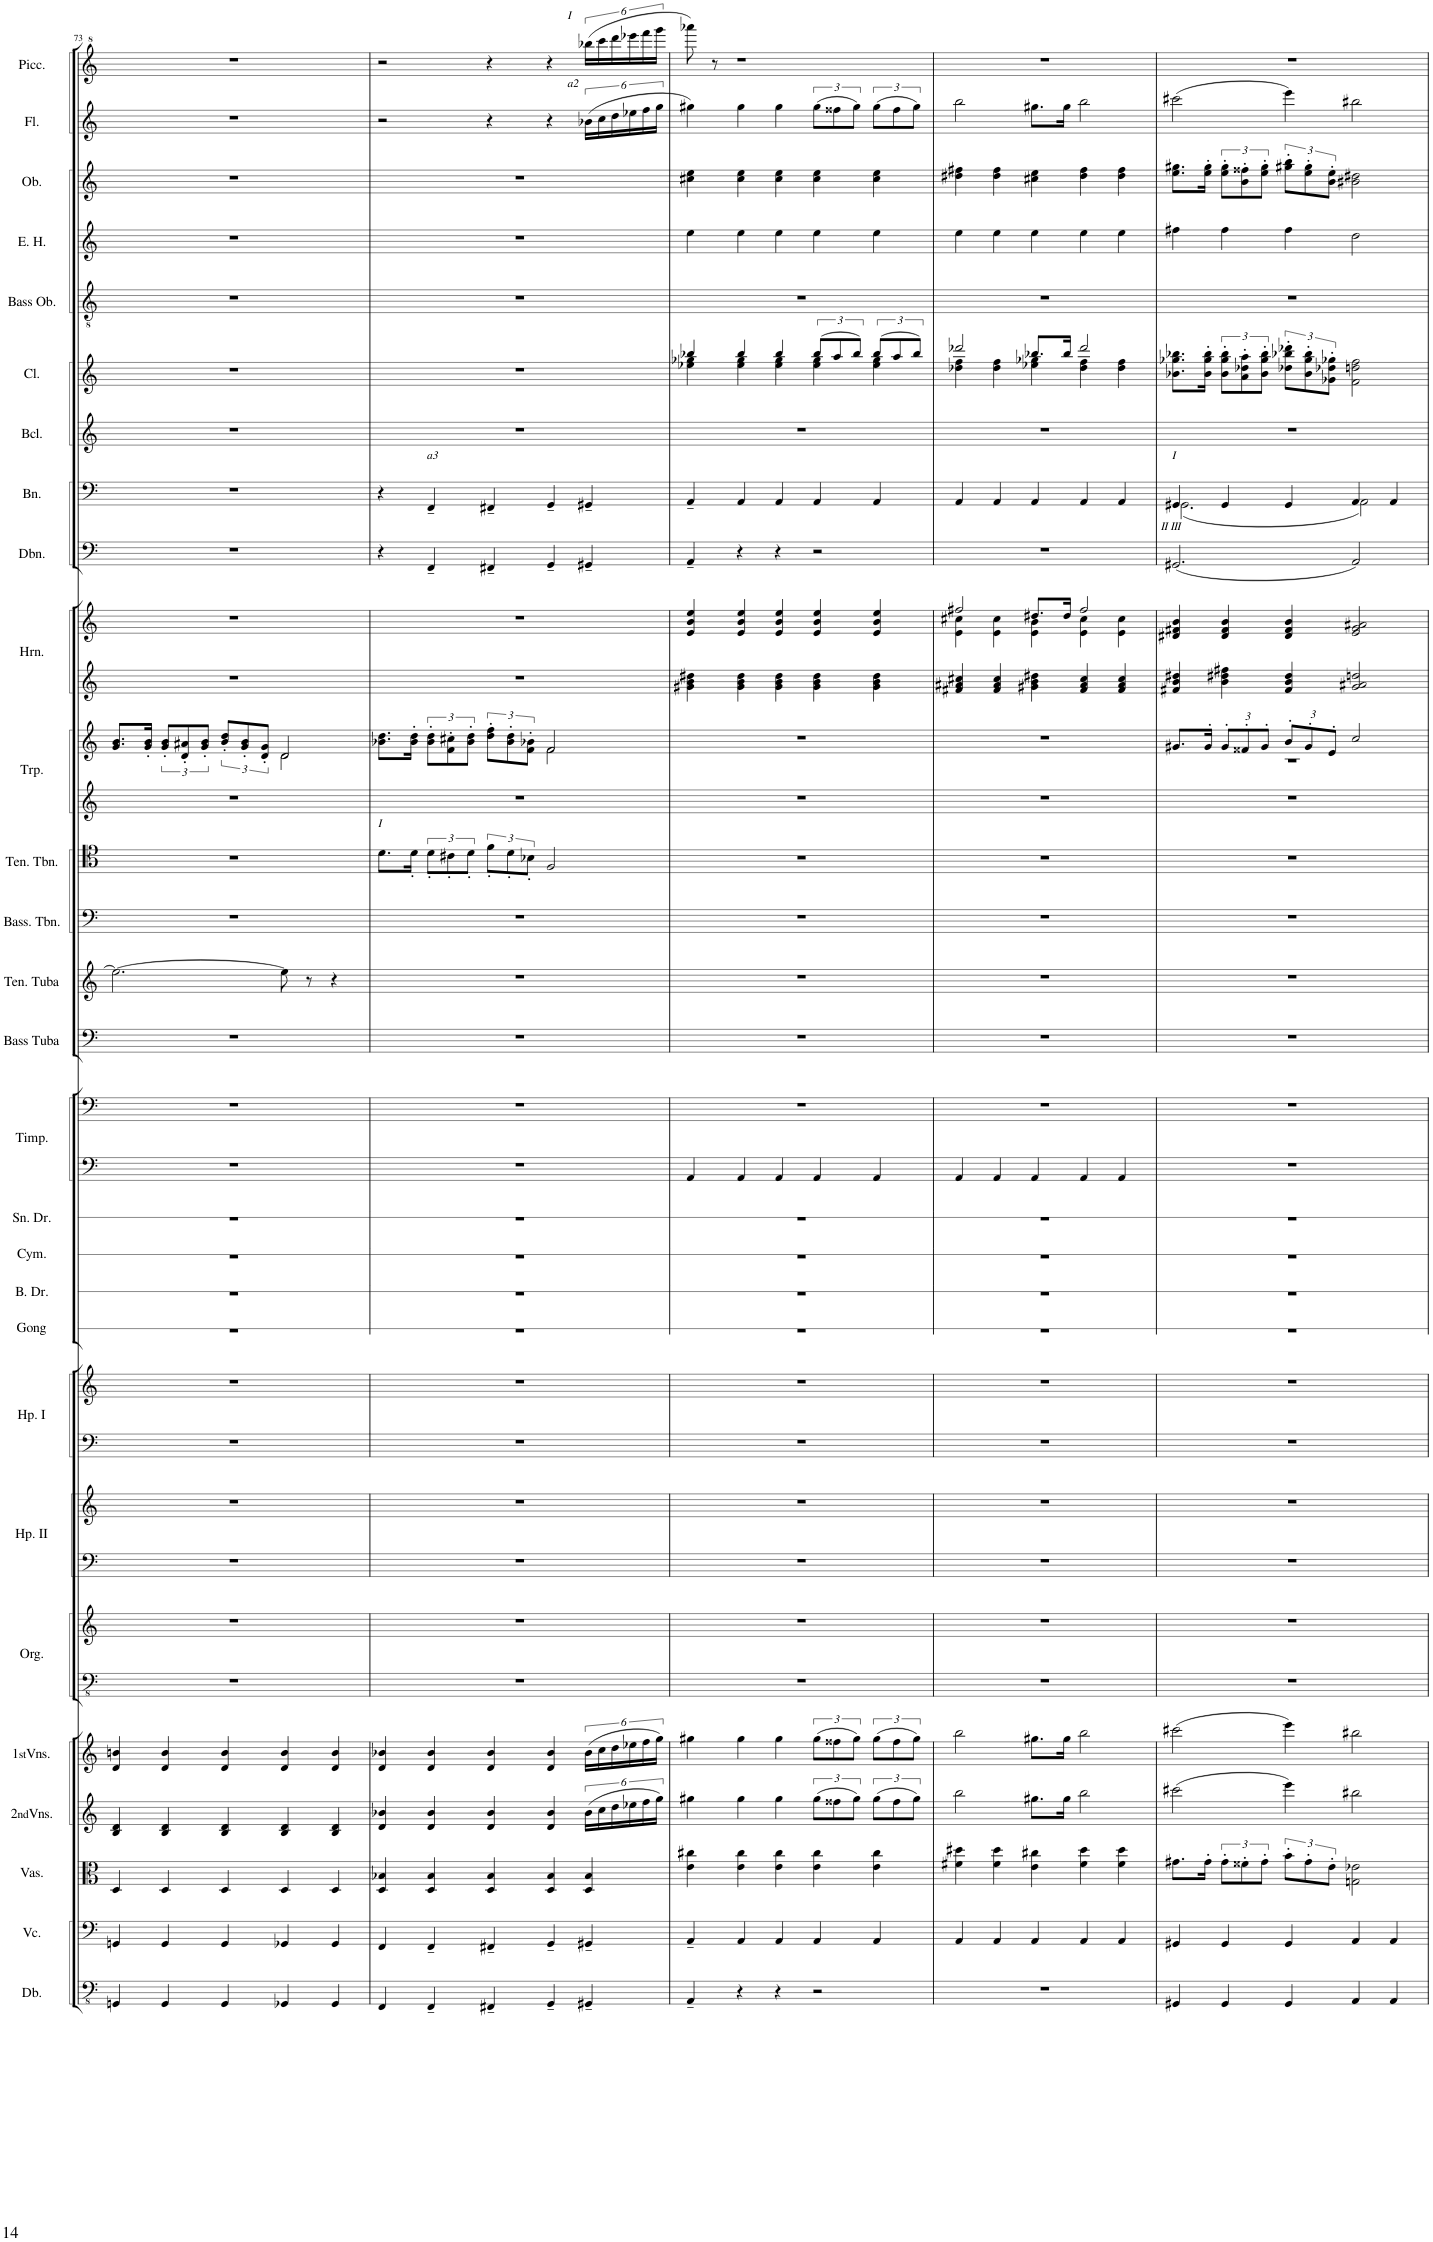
**kern	**kern	**kern	**kern	**kern	**kern	**kern	**kern	**kern	**kern	**kern	**kern	**kern	**kern	**kern	**kern	**kern	**kern	**kern	**kern	**kern	**kern	**kern	**kern	**kern	**kern	**kern	**kern	**kern	**kern	**kern	**kern	**kern	**kern
*part34	*part33	*part32	*part31	*part30	*part29	*part28	*part27	*part26	*part25	*part24	*part23	*part22	*part21	*part20	*part19	*part18	*part17	*part16	*part15	*part14	*part13	*part12	*part11	*part10	*part9	*part8	*part7	*part6	*part5	*part4	*part3	*part2	*part1
*staff34	*staff33	*staff32	*staff31	*staff30	*staff29	*staff28	*staff27	*staff26	*staff25	*staff24	*staff23	*staff22	*staff21	*staff20	*staff19	*staff18	*staff17	*staff16	*staff15	*staff14	*staff13	*staff12	*staff11	*staff10	*staff9	*staff8	*staff7	*staff6	*staff5	*staff4	*staff3	*staff2	*staff1
*I"Doublebasses	*I"Violoncellos	*I"Violas	*I"2ndViolins	*I"1stViolins	*I"Organ	*I"Organ	*I"Harp II	*I"Harp II	*I"Harp I	*I"Harp I	*I"Gong	*I"Bass Drum	*I"Cymbal	*I"Side Drum	*I"6 Timpani (two players)	*I"6 Timpani (two players)	*I"Bass Tuba	*I"Tenor Tuba in Bb	*I"Bass Trombone	*I"2 Tenor Trombones	*I"4 Trumpets in C	*I"4 Trumpets in C	*I"6 Horns in F	*I"6 Horns in F	*I"Double Bassoon	*I"3 Bassoons	*I"Bass Clarinet in Bb	*I"3 Clarinets in Bb	*I"Bass Oboe	*I"English Horn	*I"2 Oboes	*I"2 Flutes	*I"2 Piccolos
*I'Db.	*I'Vc.	*I'Vas.	*I'2ndVns.	*I'1stVns.	*I'Org.	*I'Org.	*I'Hp. II	*I'Hp. II	*I'Hp. I	*I'Hp. I	*I'Gong	*I'B. Dr.	*I'Cym.	*	*I'Timp.	*I'Timp.	*I'Bass Tuba	*I'Ten. Tuba	*I'Bass. Tbn.	*I'Ten. Tbn.	*I'Trp.	*I'Trp.	*I'Hrn.	*I'Hrn.	*I'Dbn.	*I'Bn.	*I'Bcl.	*I'Cl.	*I'Bass Ob.	*I'E. H.	*I'Ob.	*I'Fl.	*I'Picc.
!!LO:PB:g=z
*clefFv4	*clefF4	*clefC3	*clefG2	*clefG2	*clefFv4	*clefG2	*clefF4	*clefG2	*clefF4	*clefG2	*clefX	*clefX	*clefX	*clefX	*clefF4	*clefF4	*clefF4	*clefG2	*clefF4	*clefC4	*clefG2	*clefG2	*clefG2	*clefG2	*clefF4	*clefF4	*clefG2	*clefG2	*clefGv2	*clefG2	*clefG2	*clefG2	*clefG^2
*Trd7c12	*	*	*	*	*	*	*	*	*	*	*	*	*	*	*	*	*	*Trd8c14	*	*	*	*	*Trd4c7	*Trd4c7	*Trd7c12	*	*Trd8c14	*Trd1c2	*	*Trd4c7	*	*	*Trd-7c-12
*k[]	*k[]	*k[]	*k[]	*k[]	*k[]	*k[]	*k[]	*k[]	*k[]	*k[]	*k[]	*k[]	*k[]	*k[]	*k[]	*k[]	*k[]	*k[]	*k[]	*k[]	*k[]	*k[]	*k[]	*k[]	*k[]	*k[]	*k[]	*k[]	*k[]	*k[]	*k[]	*k[]	*k[]
*M5/4	*M5/4	*M5/4	*M5/4	*M5/4	*M5/4	*M5/4	*M5/4	*M5/4	*M5/4	*M5/4	*M5/4	*M5/4	*M5/4	*M5/4	*M5/4	*M5/4	*M5/4	*M5/4	*M5/4	*M5/4	*M5/4	*M5/4	*M5/4	*M5/4	*M5/4	*M5/4	*M5/4	*M5/4	*M5/4	*M5/4	*M5/4	*M5/4	*M5/4
=73	=73	=73	=73	=73	=73	=73	=73	=73	=73	=73	=73	=73	=73	=73	=73	=73	=73	=73	=73	=73	=73	=73	=73	=73	=73	=73	=73	=73	=73	=73	=73	=73	=73
*	*	*	*	*	*	*	*	*	*	*	*	*	*	*	*	*	*	*	*	*	*	*^	*	*	*	*	*	*	*	*	*	*	*
4GGGn/	4GGn/	4D'/	4B/' 4d/'	4d/' 4bn/'	4%5r	4%5r	4%5r	4%5r	4%5r	4%5r	4%5r	4%5r	4%5r	4%5r	4%5r	4%5r	4%5r	2.ee\_	4%5r	4%5r	4%5r	8.g/ 8.b/L	2.ryy	4%5r	4%5r	4%5r	4%5r	4%5r	4%5r	4%5r	4%5r	4%5r	4%5r	4%5r
.	.	.	.	.	.	.	.	.	.	.	.	.	.	.	.	.	.	.	.	.	.	16g/'< 16b/'<Jk	.	.	.	.	.	.	.	.	.	.	.	.
4GGG/	4GG/	4D'/	4B/' 4d/'	4d/' 4b/'	.	.	.	.	.	.	.	.	.	.	.	.	.	.	.	.	.	12g/'< 12b/'<L	.	.	.	.	.	.	.	.	.	.	.	.
.	.	.	.	.	.	.	.	.	.	.	.	.	.	.	.	.	.	.	.	.	.	12d/'< 12a#X/'<	.	.	.	.	.	.	.	.	.	.	.	.
.	.	.	.	.	.	.	.	.	.	.	.	.	.	.	.	.	.	.	.	.	.	12g/'< 12b/'<J	.	.	.	.	.	.	.	.	.	.	.	.
4GGG/	4GG/	4D'/	4B/' 4d/'	4d/' 4b/'	.	.	.	.	.	.	.	.	.	.	.	.	.	.	.	.	.	12b/'< 12dd/'<L	.	.	.	.	.	.	.	.	.	.	.	.
.	.	.	.	.	.	.	.	.	.	.	.	.	.	.	.	.	.	.	.	.	.	12g/'< 12b/'<	.	.	.	.	.	.	.	.	.	.	.	.
.	.	.	.	.	.	.	.	.	.	.	.	.	.	.	.	.	.	.	.	.	.	12d/'< 12g/'<J	.	.	.	.	.	.	.	.	.	.	.	.
4GGG-X/	4GG-X/	4D'/	4B/' 4d/'	4d/' 4b/'	.	.	.	.	.	.	.	.	.	.	.	.	.	8ee\]	.	.	.	2d/	2d\	.	.	.	.	.	.	.	.	.	.	.
.	.	.	.	.	.	.	.	.	.	.	.	.	.	.	.	.	.	8r	.	.	.	.	.	.	.	.	.	.	.	.	.	.	.	.
4GGG-/	4GG-/	4D'/	4B/' 4d/'	4d/' 4b/'	.	.	.	.	.	.	.	.	.	.	.	.	.	4r	.	.	.	.	.	.	.	.	.	.	.	.	.	.	.	.
=74	=74	=74	=74	=74	=74	=74	=74	=74	=74	=74	=74	=74	=74	=74	=74	=74	=74	=74	=74	=74	=74	=74	=74	=74	=74	=74	=74	=74	=74	=74	=74	=74	=74	=74
!	!	!	!	!	!	!	!	!	!	!	!	!	!	!	!	!	!	!	!	!LO:TX:a:i:t=I	!	!	!	!	!	!	!	!	!	!	!	!	!	!
4FFF/	4FF/	4D/' 4B-X/'	4d/' 4b-X/'	4d/' 4b-X/'	4%5r	4%5r	4%5r	4%5r	4%5r	4%5r	4%5r	4%5r	4%5r	4%5r	4%5r	4%5r	4%5r	4%5r	4%5r	8.d\L	4%5r	8.b-X\ 8.dd\L	2.ryy	4%5r	4%5r	4r	4r	4%5r	4%5r	4%5r	4%5r	4%5r	2r	2r
.	.	.	.	.	.	.	.	.	.	.	.	.	.	.	.	.	.	.	.	16d'<\Jk	.	16b-\'> 16dd\'>Jk	.	.	.	.	.	.	.	.	.	.	.	.
!	!	!	!	!	!	!	!	!	!	!	!	!	!	!	!	!	!	!	!	!	!	!	!	!	!	!	!LO:TX:a:i:t=a3	!	!	!	!	!	!	!
4FFF~/	4FF~/	4D/' 4B-/'	4d/' 4b-/'	4d/' 4b-/'	.	.	.	.	.	.	.	.	.	.	.	.	.	.	.	12d'<\L	.	12b-\'> 12dd\'>L	.	.	.	4FF~/	4FF~/	.	.	.	.	.	.	.
.	.	.	.	.	.	.	.	.	.	.	.	.	.	.	.	.	.	.	.	12c#X'<\	.	12f\'> 12cc#X\'>	.	.	.	.	.	.	.	.	.	.	.	.
.	.	.	.	.	.	.	.	.	.	.	.	.	.	.	.	.	.	.	.	12d'<\J	.	12b-\'> 12dd\'>J	.	.	.	.	.	.	.	.	.	.	.	.
4FFF#X~/	4FF#X~/	4D/' 4B-/'	4d/' 4b-/'	4d/' 4b-/'	.	.	.	.	.	.	.	.	.	.	.	.	.	.	.	12f'<\L	.	12dd\'> 12ff\'>L	.	.	.	4FF#X~/	4FF#X~/	.	.	.	.	.	4r	4r
.	.	.	.	.	.	.	.	.	.	.	.	.	.	.	.	.	.	.	.	12d'<\	.	12b-\'> 12dd\'>	.	.	.	.	.	.	.	.	.	.	.	.
.	.	.	.	.	.	.	.	.	.	.	.	.	.	.	.	.	.	.	.	12B-X'<\J	.	12f\'> 12b-X\'>J	.	.	.	.	.	.	.	.	.	.	.	.
4GGG~/	4GG~/	4D/' 4B-/'	4d/' 4b-/'	4d/' 4b-/'	.	.	.	.	.	.	.	.	.	.	.	.	.	.	.	2F/	.	2f/	2f\	.	.	4GG~/	4GG~/	.	.	.	.	.	4r	4r
!	!	!	!	!	!	!	!	!	!	!	!	!	!	!	!	!	!	!	!	!	!	!	!	!	!	!	!	!	!	!	!	!	!	!LO:TX:a:i:t=I
!	!	!	!	!	!	!	!	!	!	!	!	!	!	!	!	!	!	!	!	!	!	!	!	!	!	!	!	!	!	!	!	!	!LO:TX:a:i:t=a2	!
4GGG#X~/	4GG#X~/	4D/' 4B-/'	(24b-\LL	(24b-\LL	.	.	.	.	.	.	.	.	.	.	.	.	.	.	.	.	.	.	.	.	.	4GG#X~/	4GG#X~/	.	.	.	.	.	(24b-X\LL	(24bbb-X\LL
.	.	.	24cc\	24cc\	.	.	.	.	.	.	.	.	.	.	.	.	.	.	.	.	.	.	.	.	.	.	.	.	.	.	.	.	24cc\	24cccc\
.	.	.	24dd\	24dd\	.	.	.	.	.	.	.	.	.	.	.	.	.	.	.	.	.	.	.	.	.	.	.	.	.	.	.	.	24dd\	24dddd\
.	.	.	24ee-X\	24ee-X\	.	.	.	.	.	.	.	.	.	.	.	.	.	.	.	.	.	.	.	.	.	.	.	.	.	.	.	.	24ee-X\	24eeee-X\
.	.	.	24ff\	24ff\	.	.	.	.	.	.	.	.	.	.	.	.	.	.	.	.	.	.	.	.	.	.	.	.	.	.	.	.	24ff\	24ffff\
.	.	.	24gg\JJ)	24gg\JJ)	.	.	.	.	.	.	.	.	.	.	.	.	.	.	.	.	.	.	.	.	.	.	.	.	.	.	.	.	24gg\JJ	24gggg\JJ
*	*	*	*	*	*	*	*	*	*	*	*	*	*	*	*	*	*	*	*	*	*	*v	*v	*	*	*	*	*	*	*	*	*	*	*
=75	=75	=75	=75	=75	=75	=75	=75	=75	=75	=75	=75	=75	=75	=75	=75	=75	=75	=75	=75	=75	=75	=75	=75	=75	=75	=75	=75	=75	=75	=75	=75	=75	=75
*	*	*	*	*	*	*	*	*	*	*	*	*	*	*	*	*	*	*	*	*	*	*	*	*	*	*	*	*^	*	*	*	*	*
4AAA~/	4AA~/	4e\' 4cc#X\'	4gg#X\	4gg#X\	4%5r	4%5r	4%5r	4%5r	4%5r	4%5r	4%5r	4%5r	4%5r	4%5r	4AA/	4%5r	4%5r	4%5r	4%5r	4%5r	4%5r	4%5r	4g#X\ 4b\ 4dd#X\	4e/ 4b/ 4ee/	4AA~/	4AA~/	4%5r	4bb-X/	4ee-X\ 4gg-X\	4%5r	4ee\	4cc#X\ 4ee\	4gg#X\)	8aaaa-X\)
.	.	.	.	.	.	.	.	.	.	.	.	.	.	.	.	.	.	.	.	.	.	.	.	.	.	.	.	.	.	.	.	.	.	8r
4r	4AA/	4e\' 4cc#\'	4gg#\	4gg#\	.	.	.	.	.	.	.	.	.	.	4AA/	.	.	.	.	.	.	.	4g#\ 4b\ 4dd#\	4e/ 4b/ 4ee/	4r	4AA/	.	4bb-/	4ee-\ 4gg-\	.	4ee\	4cc#\ 4ee\	4gg#\	1r
4r	4AA/	4e\' 4cc#\'	4gg#\	4gg#\	.	.	.	.	.	.	.	.	.	.	4AA/	.	.	.	.	.	.	.	4g#\ 4b\ 4dd#\	4e/ 4b/ 4ee/	4r	4AA/	.	4bb-/	4ee-\ 4gg-\	.	4ee\	4cc#\ 4ee\	4gg#\	.
2r	4AA/	4e\' 4cc#\'	(12gg#\L	(12gg#\L	.	.	.	.	.	.	.	.	.	.	4AA/	.	.	.	.	.	.	.	4g#\ 4b\ 4dd#\	4e/ 4b/ 4ee/	2r	4AA/	.	(12bb-/L	4ee-\ 4gg-\	.	4ee\	4cc#\ 4ee\	(12gg#\L	.
.	.	.	12ff##X\	12ff##X\	.	.	.	.	.	.	.	.	.	.	.	.	.	.	.	.	.	.	.	.	.	.	.	12aa/	.	.	.	.	12ff##X\	.
.	.	.	12gg#\J)	12gg#\J)	.	.	.	.	.	.	.	.	.	.	.	.	.	.	.	.	.	.	.	.	.	.	.	12bb-/J)	.	.	.	.	12gg#\J)	.
.	4AA/	4e\' 4cc#\'	(12gg#\L	(12gg#\L	.	.	.	.	.	.	.	.	.	.	4AA/	.	.	.	.	.	.	.	4g#\ 4b\ 4dd#\	4e/ 4b/ 4ee/	.	4AA/	.	(12bb-/L	4ee-\ 4gg-\	.	4ee\	4cc#\ 4ee\	(12gg#\L	.
.	.	.	12ff##\	12ff##\	.	.	.	.	.	.	.	.	.	.	.	.	.	.	.	.	.	.	.	.	.	.	.	12aa/	.	.	.	.	12ff##\	.
.	.	.	12gg#\J)	12gg#\J)	.	.	.	.	.	.	.	.	.	.	.	.	.	.	.	.	.	.	.	.	.	.	.	12bb-/J)	.	.	.	.	12gg#\J)	.
=76	=76	=76	=76	=76	=76	=76	=76	=76	=76	=76	=76	=76	=76	=76	=76	=76	=76	=76	=76	=76	=76	=76	=76	=76	=76	=76	=76	=76	=76	=76	=76	=76	=76	=76
*	*	*	*	*	*	*	*	*	*	*	*	*	*	*	*	*	*	*	*	*	*	*	*	*^	*	*	*	*	*	*	*	*	*	*
4%5r	4AA/	4f#X\' 4dd#X\'	2bb\	2bb\	4%5r	4%5r	4%5r	4%5r	4%5r	4%5r	4%5r	4%5r	4%5r	4%5r	4AA/	4%5r	4%5r	4%5r	4%5r	4%5r	4%5r	4%5r	4f#X/ 4a#X/ 4cc#X/	2ff#X/	4e\ 4cc#X\	4%5r	4AA/	4%5r	2ddd-X/	4dd-X\ 4ff\	4%5r	4ee\	4dd#X\ 4ff#X\	2bb\	4%5r
.	4AA/	4f#\' 4dd#\'	.	.	.	.	.	.	.	.	.	.	.	.	4AA/	.	.	.	.	.	.	.	4f#/ 4a#/ 4cc#/	.	4e\ 4cc#\	.	4AA/	.	.	4dd-\ 4ff\	.	4ee\	4dd#\ 4ff#\	.	.
.	4AA/	4e\' 4cc#X\'	8.gg#X\L	8.gg#X\L	.	.	.	.	.	.	.	.	.	.	4AA/	.	.	.	.	.	.	.	4g#X\ 4b\ 4dd#X\	8.dd#X/L	4e\ 4b\	.	4AA/	.	8.bb-X/L	4ee-X\ 4gg-X\	.	4ee\	4cc#X\ 4ee\	8.gg#X\L	.
.	.	.	16gg#\Jk	16gg#\Jk	.	.	.	.	.	.	.	.	.	.	.	.	.	.	.	.	.	.	.	16dd#/Jk	.	.	.	.	16bb-/Jk	.	.	.	.	16gg#\Jk	.
.	4AA/	4f#\' 4dd#\'	2bb\	2bb\	.	.	.	.	.	.	.	.	.	.	4AA/	.	.	.	.	.	.	.	4f#/ 4a#/ 4cc#/	2ff#/	4e\ 4cc#\	.	4AA/	.	2ddd-/	4dd-\ 4ff\	.	4ee\	4dd#\ 4ff#\	2bb\	.
.	4AA/	4f#\' 4dd#\'	.	.	.	.	.	.	.	.	.	.	.	.	4AA/	.	.	.	.	.	.	.	4f#/ 4a#/ 4cc#/	.	4e\ 4cc#\	.	4AA/	.	.	4dd-\ 4ff\	.	4ee\	4dd#\ 4ff#\	.	.
=77	=77	=77	=77	=77	=77	=77	=77	=77	=77	=77	=77	=77	=77	=77	=77	=77	=77	=77	=77	=77	=77	=77	=77	=77	=77	=77	=77	=77	=77	=77	=77	=77	=77	=77	=77
*	*	*	*	*	*	*	*	*	*	*	*	*	*	*	*	*	*	*	*	*	*	*^	*	*	*	*	*^	*	*	*	*	*	*	*	*
!	!	!	!	!	!	!	!	!	!	!	!	!	!	!	!	!	!	!	!	!	!	!	!	!	!	!	!	!LO:TX:b:i:t=II III	!	!	!	!	!	!	!	!	!
!	!	!	!	!	!	!	!	!	!	!	!	!	!	!	!	!	!	!	!	!	!	!	!	!	!	!	!	!LO:TX:a:i:t=I	!	!	!	!	!	!	!	!	!
*	*	*	*	*	*	*	*	*	*	*	*	*	*	*	*	*	*	*	*	*	*	*	*	*	*v	*v	*	*	*	*	*v	*v	*	*	*	*	*
4GGG#X/	4GG#X/	8.g#X\L	(2ccc#X\	(2ccc#X\	4%5r	4%5r	4%5r	4%5r	4%5r	4%5r	4%5r	4%5r	4%5r	4%5r	4%5r	4%5r	4%5r	4%5r	4%5r	4%5r	4%5r	8.g#X/L	4%5r	4f#X/ 4b/ 4dd#X/	4d#X/ 4f#X/ 4b/	(2.GG#X/	4GG#X/	(2.GG#\	4%5r	8.b-X\ 8.gg-X\ 8.bb-X\L	4%5r	4ff#X\	8.ee\ 8.gg#X\L	(2ccc#X\	4%5r
.	.	16g#'>\Jk	.	.	.	.	.	.	.	.	.	.	.	.	.	.	.	.	.	.	.	16g#'>/Jk	.	.	.	.	.	.	.	16b-\'> 16gg-\'> 16bb-\'>Jk	.	.	16ee\'> 16gg#\'>Jk	.	.
*	*	*	*	*	*	*	*	*	*	*	*	*	*	*	*	*	*	*	*	*	*	*Xbrackettup	*	*	*	*	*	*	*	*	*	*	*	*	*
4GGG#/	4GG#/	12g#'>\L	.	.	.	.	.	.	.	.	.	.	.	.	.	.	.	.	.	.	.	12g#'>/L	.	4b\ 4dd#X\ 4ff#X\	4d#/ 4f#/ 4b/	.	4GG#/	.	.	12b-\'> 12gg-\'> 12bb-\'>L	.	4ff#\	12ee\'> 12gg#\'>L	.	.
.	.	12f##X'>\	.	.	.	.	.	.	.	.	.	.	.	.	.	.	.	.	.	.	.	12f##X'>/	.	.	.	.	.	.	.	12a\'> 12dd-X\'> 12aa\'>	.	.	12b\'> 12ff##X\'>	.	.
.	.	12g#'>\J	.	.	.	.	.	.	.	.	.	.	.	.	.	.	.	.	.	.	.	12g#'>/J	.	.	.	.	.	.	.	12b-\'> 12gg-\'> 12bb-\'>J	.	.	12ee\'> 12gg#\'>J	.	.
4GGG#/	4GG#/	12b'>\L	4eee\)	4eee\)	.	.	.	.	.	.	.	.	.	.	.	.	.	.	.	.	.	12b'>/L	.	4f#/ 4b/ 4dd#/	4d#/ 4f#/ 4b/	.	4GG#/	.	.	12dd-X\'> 12bb-X\'> 12ddd-X\'>L	.	4ff#\	12gg#X\'> 12bb\'>L	4eee\)	.
.	.	12g#'>\	.	.	.	.	.	.	.	.	.	.	.	.	.	.	.	.	.	.	.	12g#'>/	.	.	.	.	.	.	.	12b-\'> 12gg-\'> 12bb-\'>	.	.	12ee\'> 12gg#\'>	.	.
.	.	12e'>\J	.	.	.	.	.	.	.	.	.	.	.	.	.	.	.	.	.	.	.	12e'>/J	.	.	.	.	.	.	.	12g-X\'> 12dd-X\'> 12gg-X\'>J	.	.	12b\'> 12ee\'>J	.	.
4AAA/	4AA/	2Gn\ 2e-X\	2bb#X\	2bb#X\	.	.	.	.	.	.	.	.	.	.	.	.	.	.	.	.	.	2cc/	.	2g/ 2a#X/ 2ddn/	2e/ 2g/ 2a#X/	2AA/)	4AA/	2AA\)	.	2f\ 2ddn\ 2ff\	.	2dd\	2b#X\ 2dd#X\	2bb#X\	.
4AAA/	4AA/	.	.	.	.	.	.	.	.	.	.	.	.	.	.	.	.	.	.	.	.	.	.	.	.	.	4AA/	.	.	.	.	.	.	.	.
*	*	*	*	*	*	*	*	*	*	*	*	*	*	*	*	*	*	*	*	*	*	*v	*v	*	*	*	*v	*v	*	*	*	*	*	*	*
=	=	=	=	=	=	=	=	=	=	=	=	=	=	=	=	=	=	=	=	=	=	=	=	=	=	=	=	=	=	=	=	=	=
*-	*-	*-	*-	*-	*-	*-	*-	*-	*-	*-	*-	*-	*-	*-	*-	*-	*-	*-	*-	*-	*-	*-	*-	*-	*-	*-	*-	*-	*-	*-	*-	*-	*-
